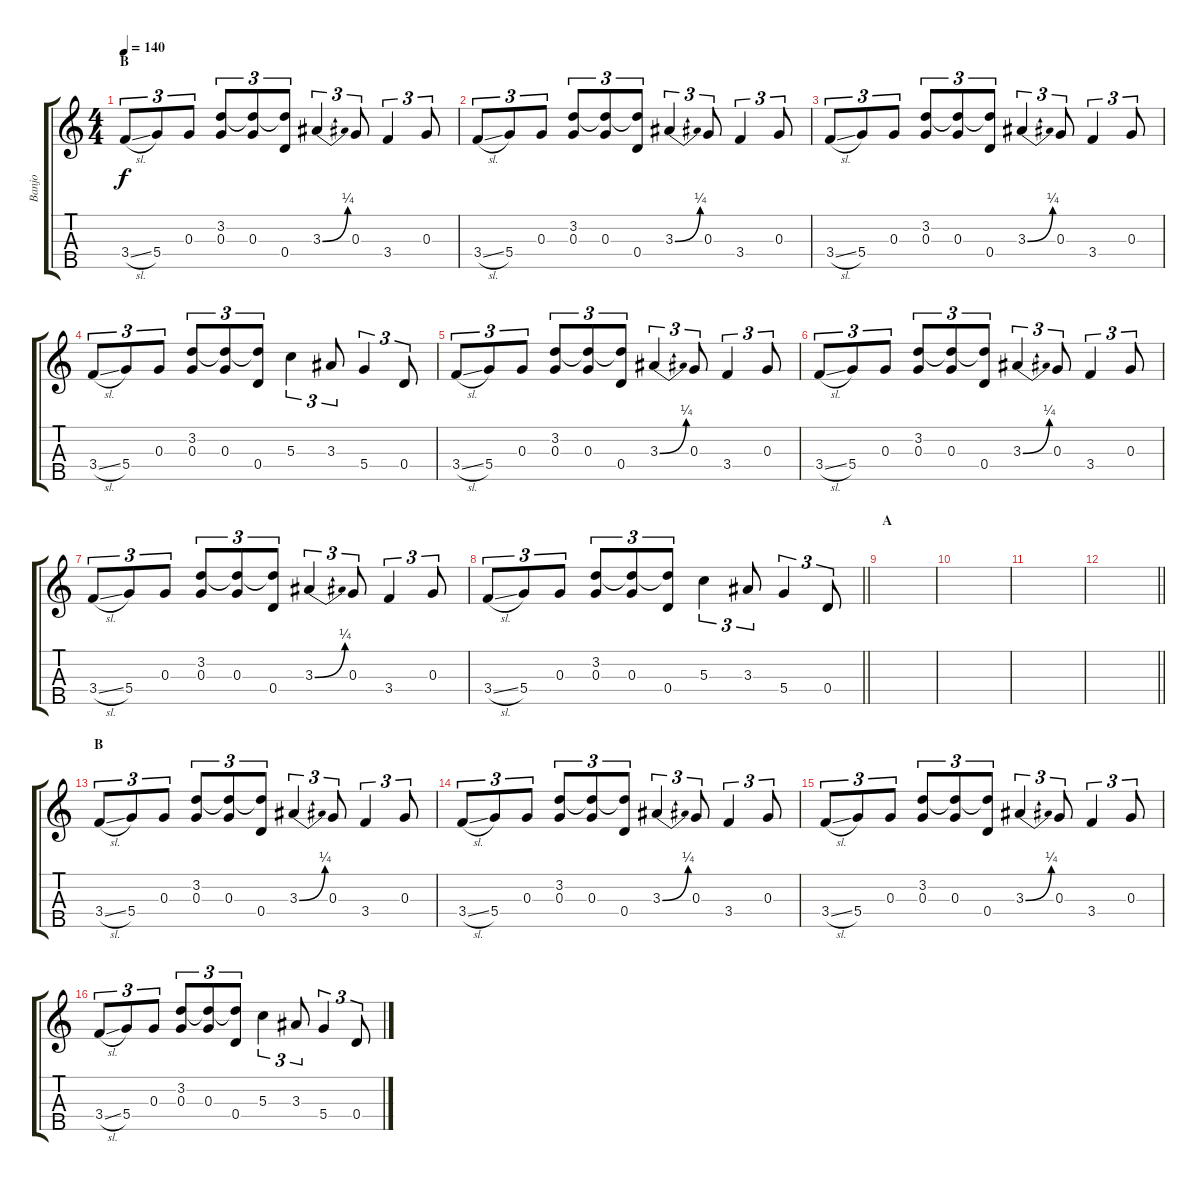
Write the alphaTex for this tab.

\track ("Banjo" "Banjo") {instrument banjo}
\staff {score tabs}
\tuning (D4 B3 G3 D3 G4) {hide}
\displaytranspose 12
\ts (4 4)
\section ("" "B")
\tempo 140
\clef g2
\ks c
3.4{sl}.8{tu (3 2) dy f} 5.4.8{tu (3 2)} 0.3.8{tu (3 2)} (3.2 0.3).8{tu (3 2)} (3.2{t} 0.3).8{tu (3 2)} (3.2{t} 0.4).8{tu (3 2)} 3.3{be (bend 0 0 60 1)}.4{tu (3 2)} 0.3.8{tu (3 2)} 3.4.4{tu (3 2)} 0.3.8{tu (3 2)} |
3.4{sl}.8{tu (3 2)} 5.4.8{tu (3 2)} 0.3.8{tu (3 2)} (3.2 0.3).8{tu (3 2)} (3.2{t} 0.3).8{tu (3 2)} (3.2{t} 0.4).8{tu (3 2)} 3.3{be (bend 0 0 60 1)}.4{tu (3 2)} 0.3.8{tu (3 2)} 3.4.4{tu (3 2)} 0.3.8{tu (3 2)} |
3.4{sl}.8{tu (3 2)} 5.4.8{tu (3 2)} 0.3.8{tu (3 2)} (3.2 0.3).8{tu (3 2)} (3.2{t} 0.3).8{tu (3 2)} (3.2{t} 0.4).8{tu (3 2)} 3.3{be (bend 0 0 60 1)}.4{tu (3 2)} 0.3.8{tu (3 2)} 3.4.4{tu (3 2)} 0.3.8{tu (3 2)} |
3.4{sl}.8{tu (3 2)} 5.4.8{tu (3 2)} 0.3.8{tu (3 2)} (3.2 0.3).8{tu (3 2)} (3.2{t} 0.3).8{tu (3 2)} (3.2{t} 0.4).8{tu (3 2)} 5.3.4{tu (3 2)} 3.3.8{tu (3 2)} 5.4.4{tu (3 2)} 0.4.8{tu (3 2)} |
3.4{sl}.8{tu (3 2)} 5.4.8{tu (3 2)} 0.3.8{tu (3 2)} (3.2 0.3).8{tu (3 2)} (3.2{t} 0.3).8{tu (3 2)} (3.2{t} 0.4).8{tu (3 2)} 3.3{be (bend 0 0 60 1)}.4{tu (3 2)} 0.3.8{tu (3 2)} 3.4.4{tu (3 2)} 0.3.8{tu (3 2)} |
3.4{sl}.8{tu (3 2)} 5.4.8{tu (3 2)} 0.3.8{tu (3 2)} (3.2 0.3).8{tu (3 2)} (3.2{t} 0.3).8{tu (3 2)} (3.2{t} 0.4).8{tu (3 2)} 3.3{be (bend 0 0 60 1)}.4{tu (3 2)} 0.3.8{tu (3 2)} 3.4.4{tu (3 2)} 0.3.8{tu (3 2)} |
3.4{sl}.8{tu (3 2)} 5.4.8{tu (3 2)} 0.3.8{tu (3 2)} (3.2 0.3).8{tu (3 2)} (3.2{t} 0.3).8{tu (3 2)} (3.2{t} 0.4).8{tu (3 2)} 3.3{be (bend 0 0 60 1)}.4{tu (3 2)} 0.3.8{tu (3 2)} 3.4.4{tu (3 2)} 0.3.8{tu (3 2)} |
\barLineRight lightlight
3.4{sl}.8{tu (3 2)} 5.4.8{tu (3 2)} 0.3.8{tu (3 2)} (3.2 0.3).8{tu (3 2)} (3.2{t} 0.3).8{tu (3 2)} (3.2{t} 0.4).8{tu (3 2)} 5.3.4{tu (3 2)} 3.3.8{tu (3 2)} 5.4.4{tu (3 2)} 0.4.8{tu (3 2)} |
\section ("" "A")
|
|
|
\barLineRight lightlight
|
\section ("" "B")
3.4{sl}.8{tu (3 2)} 5.4.8{tu (3 2)} 0.3.8{tu (3 2)} (3.2 0.3).8{tu (3 2)} (3.2{t} 0.3).8{tu (3 2)} (3.2{t} 0.4).8{tu (3 2)} 3.3{be (bend 0 0 60 1)}.4{tu (3 2)} 0.3.8{tu (3 2)} 3.4.4{tu (3 2)} 0.3.8{tu (3 2)} |
3.4{sl}.8{tu (3 2)} 5.4.8{tu (3 2)} 0.3.8{tu (3 2)} (3.2 0.3).8{tu (3 2)} (3.2{t} 0.3).8{tu (3 2)} (3.2{t} 0.4).8{tu (3 2)} 3.3{be (bend 0 0 60 1)}.4{tu (3 2)} 0.3.8{tu (3 2)} 3.4.4{tu (3 2)} 0.3.8{tu (3 2)} |
3.4{sl}.8{tu (3 2)} 5.4.8{tu (3 2)} 0.3.8{tu (3 2)} (3.2 0.3).8{tu (3 2)} (3.2{t} 0.3).8{tu (3 2)} (3.2{t} 0.4).8{tu (3 2)} 3.3{be (bend 0 0 60 1)}.4{tu (3 2)} 0.3.8{tu (3 2)} 3.4.4{tu (3 2)} 0.3.8{tu (3 2)} |
3.4{sl}.8{tu (3 2)} 5.4.8{tu (3 2)} 0.3.8{tu (3 2)} (3.2 0.3).8{tu (3 2)} (3.2{t} 0.3).8{tu (3 2)} (3.2{t} 0.4).8{tu (3 2)} 5.3.4{tu (3 2)} 3.3.8{tu (3 2)} 5.4.4{tu (3 2)} 0.4.8{tu (3 2)}
